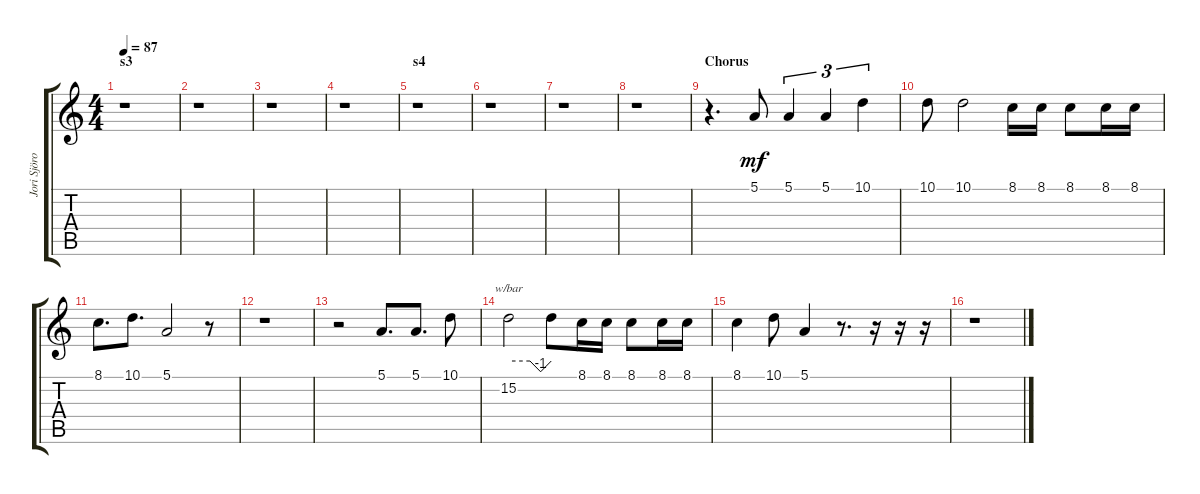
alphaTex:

\track ("Jori Sjöroos" "Jori Sjöro") {instrument electricpiano1}
\staff {score tabs}
\tuning (E4 B3 G3 D3 A2 E2) {hide}
\ts (4 4)
\section ("" "s3")
\tempo 87
\clef g2
\ks c
r.1{dy mf} |
r.1 |
r.1 |
r.1 |
\section ("" "s4")
r.1 |
r.1 |
r.1 |
r.1 |
\section ("" "Chorus")
r.4{d} 5.1.8 5.1.4{tu (3 2)} 5.1.4{tu (3 2)} 10.1.4{tu (3 2)} |
10.1.8 10.1.2 8.1.16 8.1.16 8.1.8 8.1.16 8.1.16 |
8.1.8{d} 10.1.8{d} 5.1.2 r.8 |
r.1 |
r.2 5.1.8{d} 5.1.8{d} 10.1.8 |
15.2.2{tbe (custom default 0 0 30 0 45 -4 60 0)} 15.2{t}.8 8.1.16 8.1.16 8.1.8 8.1.16 8.1.16 |
8.1.4 10.1.8 5.1.4 r.8{d} r.16 r.16 r.16 |
r.1
